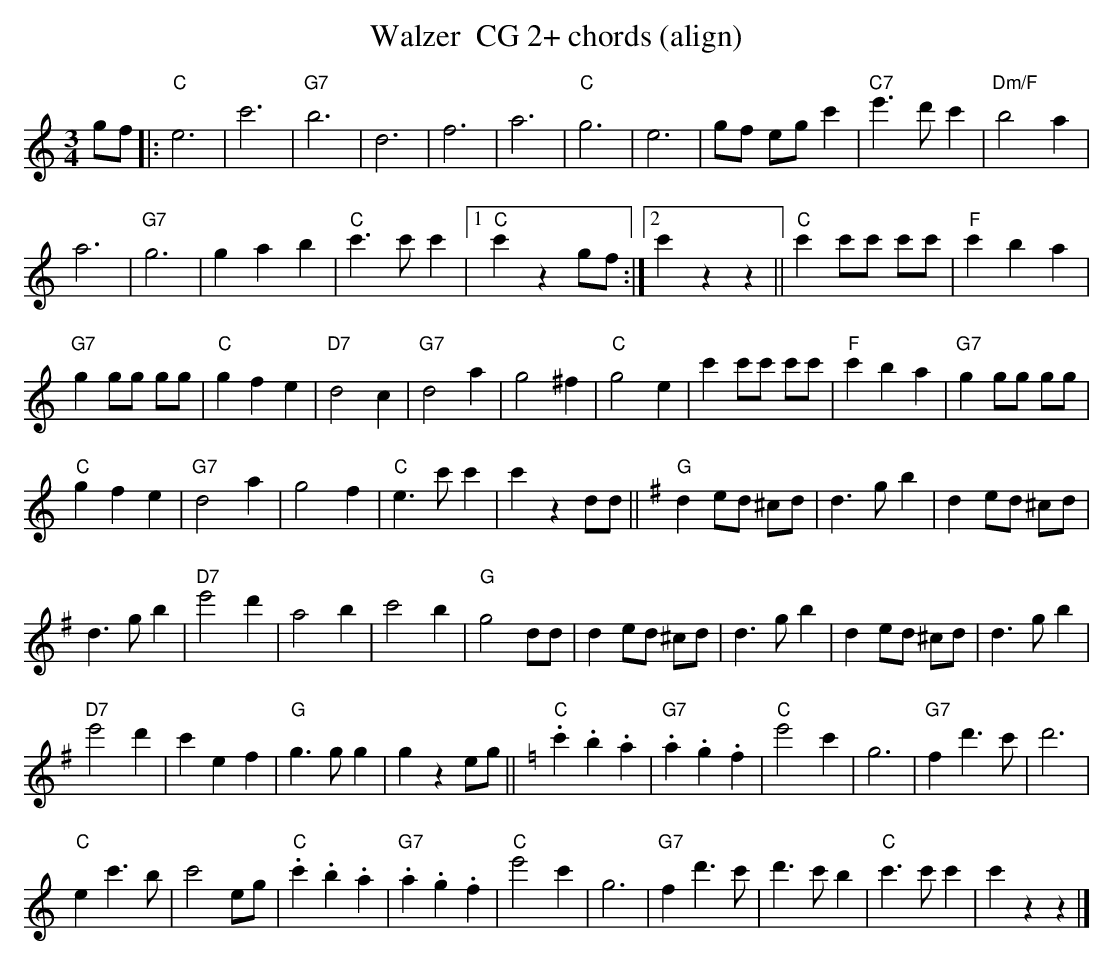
X:1
T:Walzer  CG 2+ chords (align)
M:3/4
L:1/4
K:Cmaj%%MIDI gchordon
g/2f/2 |: "C"e3 | c'3 | "G7"b3 | d3 | f3 | a3 | "C"g3 | e3 | \
g/2f/2 e/2g/2 c' | "C7"e'>d'c' | "Dm/F"b2a |
a3 | "G7"g3 | gab | "C"c'>c'c' |1 \
"C"c'zg/2f/2 :|2 c'zz || "C"c'c'/2c'/2 c'/2c'/2 | "F"c'ba |
"G7"gg/2g/2 g/2g/2 | "C"gfe | "D7"d2c | \
"G7"d2a | g2^f | "C"g2e | c' c'/2c'/2 c'/2c'/2 | "F"c'ba | "G7"g g/2g/2 g/2g/2 |
"C"gfe | \
"G7"d2a | g2f | "C"e>c'c' | c'zd/2d/2 || [K:Gmaj] "G"de/2d/2 ^c/2d/2 | d>gb | de/2d/2 ^c/2d/2 |
d>gb | "D7"e'2d' | a2b | c'2b | "G"g2d/2d/2 | d e/2d/2 ^c/2d/2 | d>gb | \
de/2d/2 ^c/2d/2 | d>gb |
"D7"e'2d' | c'ef | "G"g>gg | gze/2g/2 || [K:Cmaj] "C".c'.b.a | \
"G7".a.g.f | "C"e'2c' | g3 | "G7"fd'>c' | d'3 |
"C"ec'>b | c'2 e/2g/2 | "C".c'.b.a | \
"G7".a.g.f | "C"e'2c' | g3 | "G7"fd'>c' | d'>c'b | "C"c'>c'c' | c'zz |]
